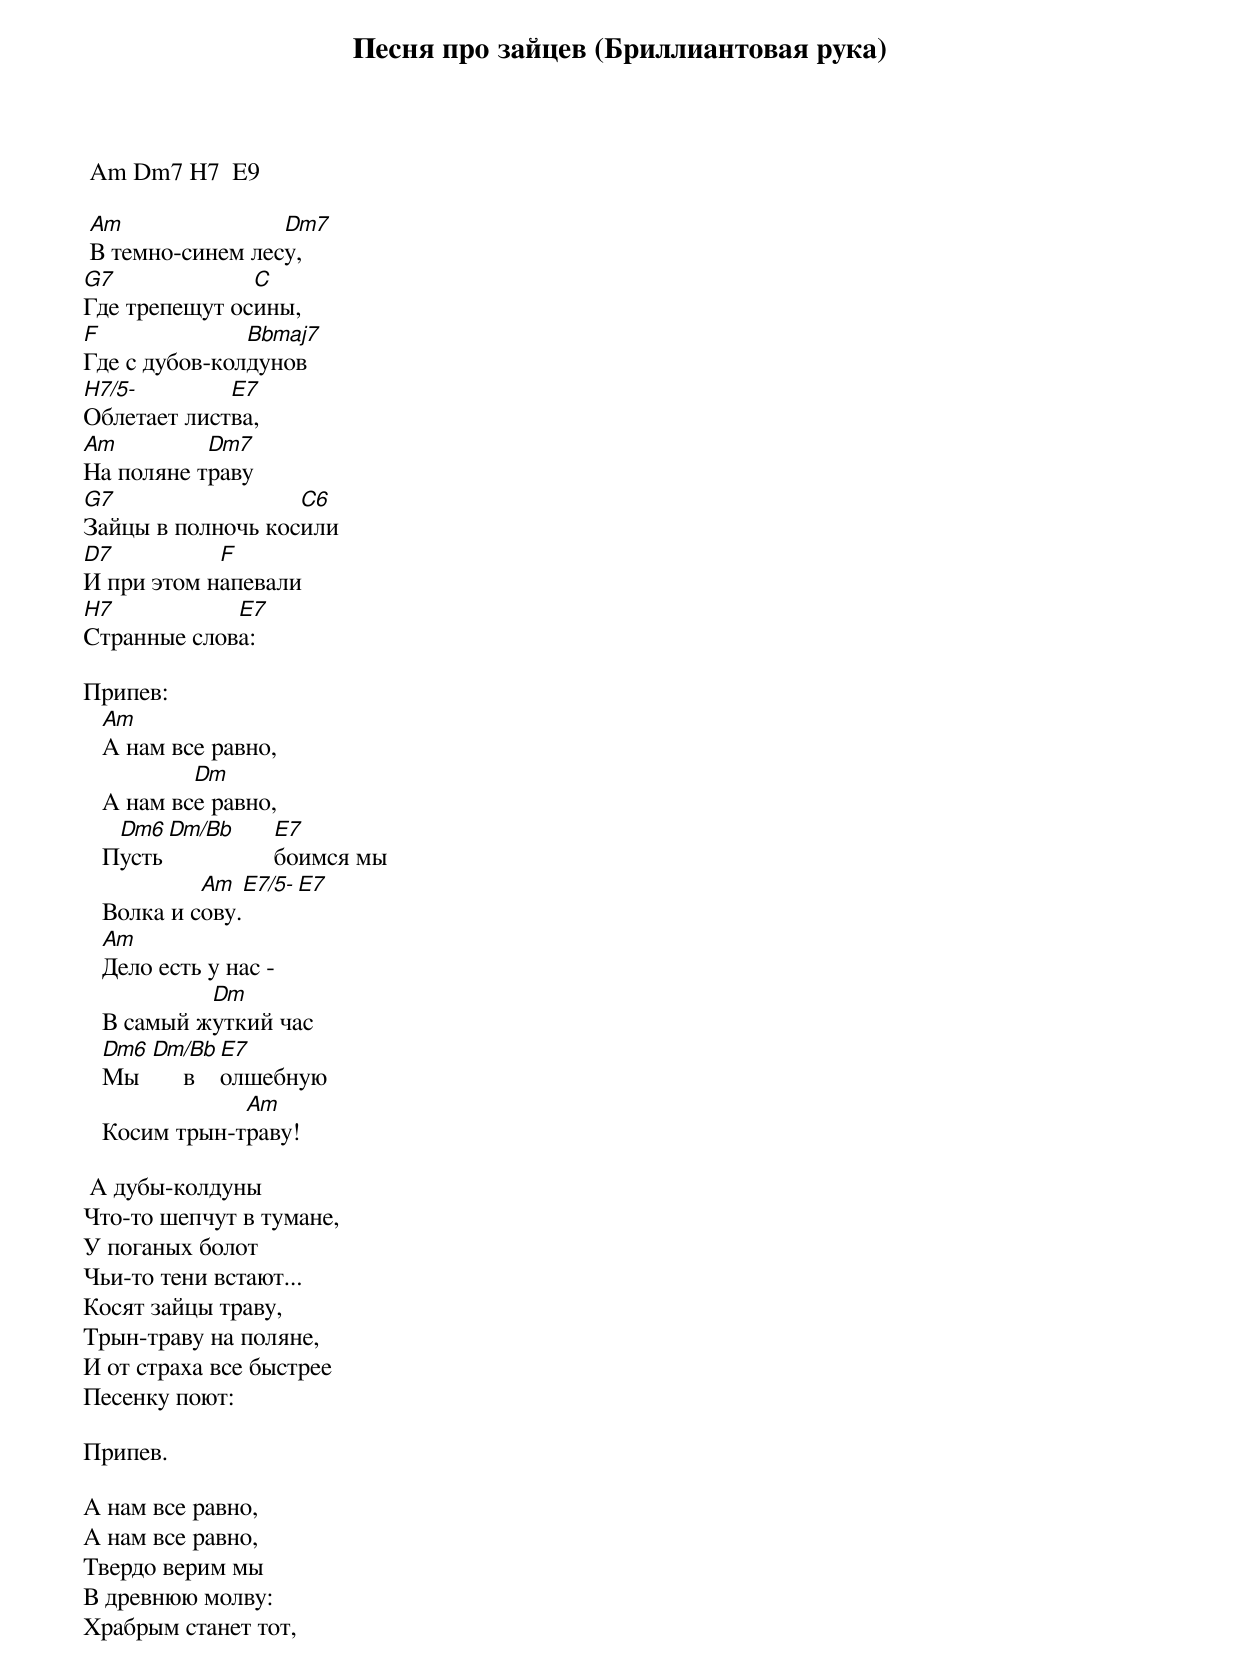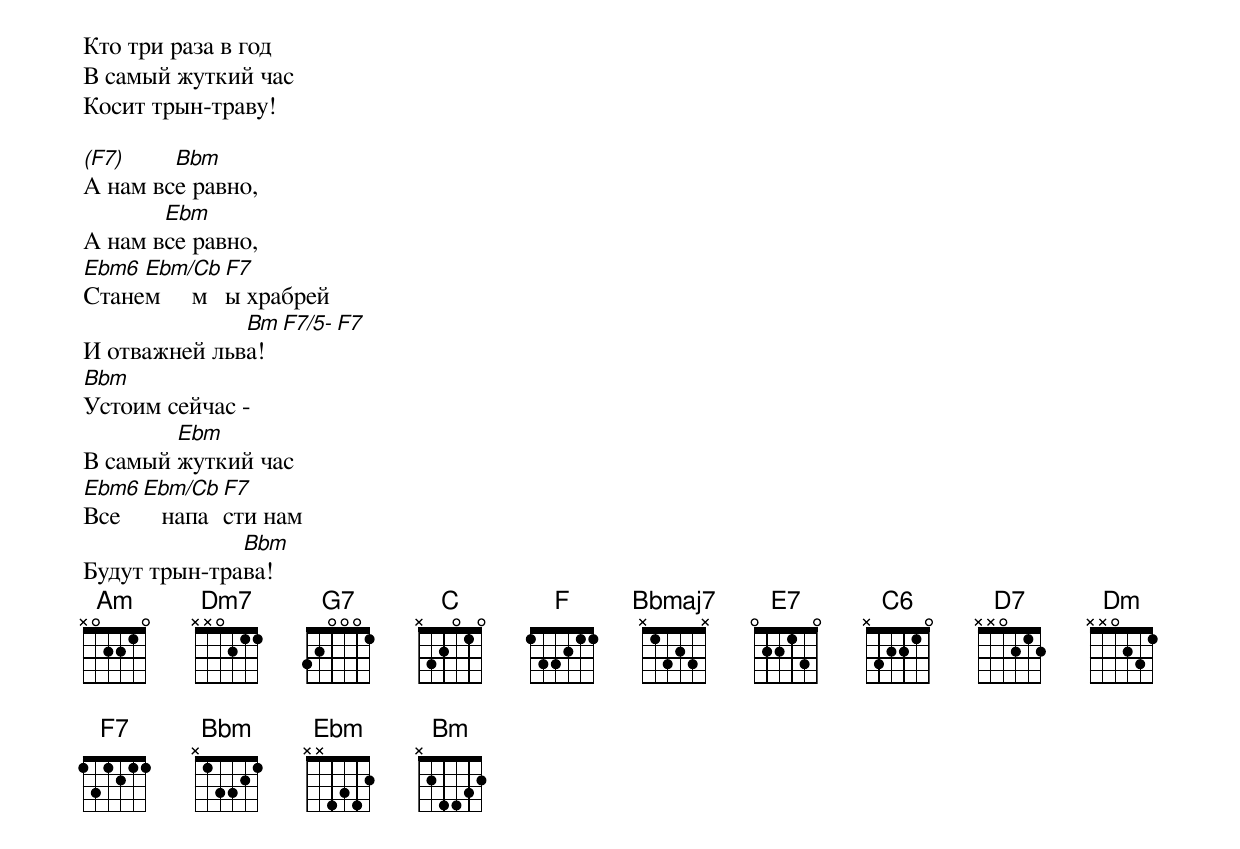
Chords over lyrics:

                      Песня про зайцев (Бриллиантовая рука)

 Am Dm7 H7  E9

 Am               Dm7
 В темно-синем лесу,
G7             C
Где трепещут осины,
F              Bbmaj7
Где с дубов-колдунов
H7/5-        E7
Облетает листва,
Am         Dm7
На поляне траву
G7                 C6
Зайцы в полночь косили
D7          F
И при этом напевали
H7           E7
Странные слова:

Припев:
   Am
   А нам все равно,
           Dm
   А нам все равно,
    Dm6 Dm/Bb E7
   Пусть      боимся мы
            Am  E7/5- E7
   Волка и сову.
   Am
   Дело есть у нас -
            Dm
   В самый жуткий час
   Dm6 Dm/Bb E7
   Мы       волшебную
               Am
   Косим трын-траву!

 А дубы-колдуны
Что-то шепчут в тумане,
У поганых болот
Чьи-то тени встают...
Косят зайцы траву,
Трын-траву на поляне,
И от страха все быстрее
Песенку поют:

Припев.

А нам все равно,
А нам все равно,
Твердо верим мы
В древнюю молву:
Храбрым станет тот,
Кто три раза в год
В самый жуткий час
Косит трын-траву!

(F7)    Bbm
А нам все равно,
       Ebm
А нам все равно,
Ebm6 Ebm/Cb F7
Станем     мы храбрей
              Bm   F7/5- F7
И отважней льва!
Bbm
Устоим сейчас -
        Ebm
В самый жуткий час
Ebm6 Ebm/Cb F7
Все     напасти нам
              Bbm
Будут трын-трава!
